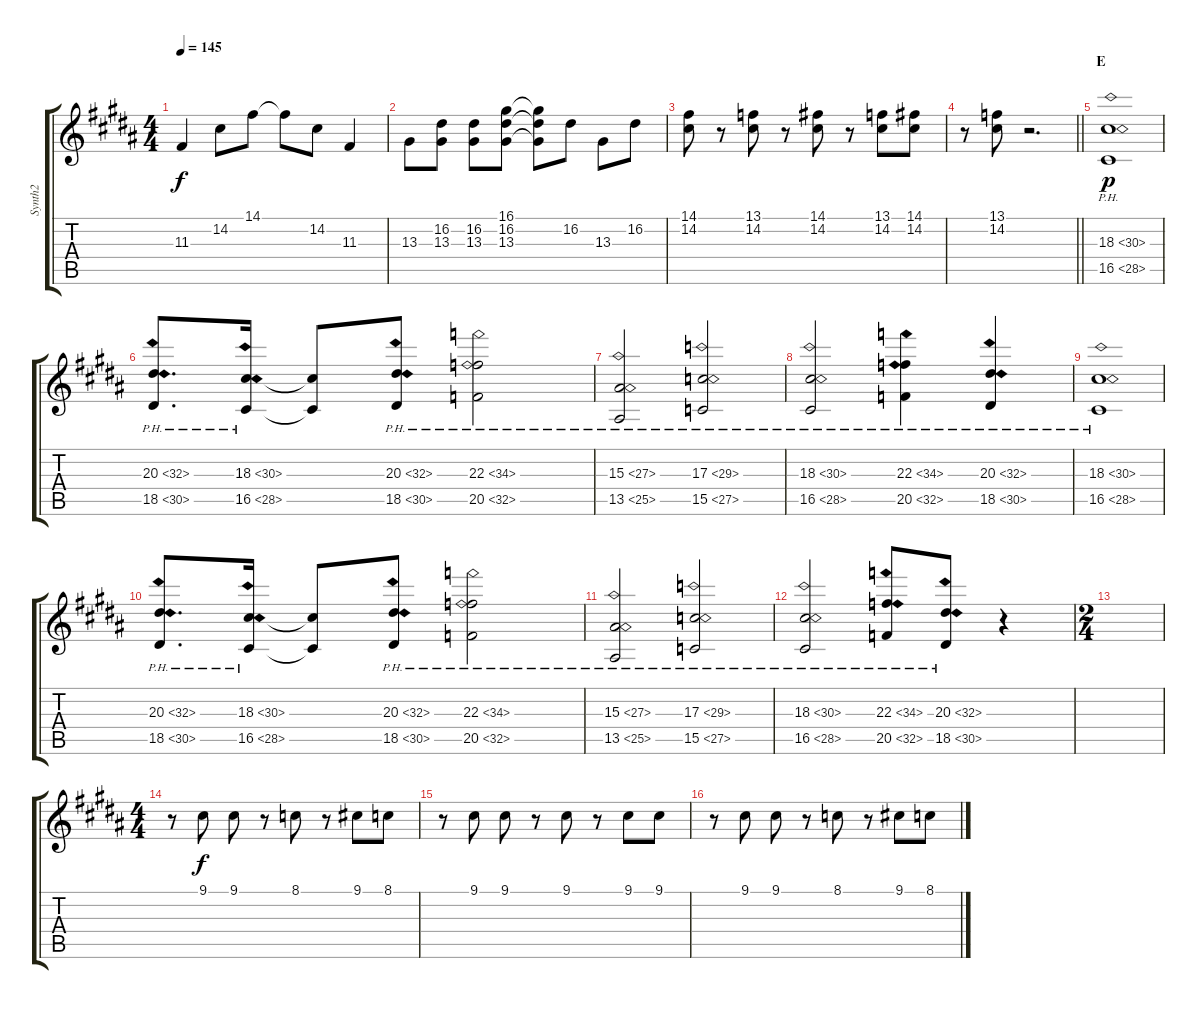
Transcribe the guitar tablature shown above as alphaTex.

\track ("Synth2" "Synth2") {instrument tremolostrings}
\staff {score tabs}
\tuning (E4 B3 G3 D3 A2 E2) {hide}
\ts (4 4)
\tempo 145
\clef g2
\ks b
11.3.4{dy f} 14.2.8 14.1.8 14.1{t}.8 14.2.8 11.3.4 |
13.3.8 (16.2 13.3).8 (16.2 13.3).8 (16.1 16.2 13.3).8 (16.1{t} 16.2{t} 13.3{t}).8 16.2.8 13.3.8 16.2.8 |
(14.1 14.2).8 r.8 (13.1 14.2).8 r.8 (14.1 14.2).8 r.8 (13.1 14.2).8 (14.1 14.2).8 |
\barLineRight lightlight
r.8 (13.1 14.2).8 r.2{d} |
\section ("" "E")
(18.3{ph 12} 16.5{ph 12}).1{dy p} |
(20.3{ph 12} 18.5{ph 12}).8{d} (18.3{ph 12} 16.5{ph 12}).16 (18.3{t} 16.5{t}).8 (20.3{ph 12} 18.5{ph 12}).8 (22.3{ph 12} 20.5{ph 12}).2 |
(15.3{ph 12} 13.5{ph 12}).2 (17.3{ph 12} 15.5{ph 12}).2 |
(18.3{ph 12} 16.5{ph 12}).2 (22.3{ph 12} 20.5{ph 12}).4 (20.3{ph 12} 18.5{ph 12}).4 |
(18.3{ph 12} 16.5{ph 12}).1 |
(20.3{ph 12} 18.5{ph 12}).8{d} (18.3{ph 12} 16.5{ph 12}).16 (18.3{t} 16.5{t}).8 (20.3{ph 12} 18.5{ph 12}).8 (22.3{ph 12} 20.5{ph 12}).2 |
(15.3{ph 12} 13.5{ph 12}).2 (17.3{ph 12} 15.5{ph 12}).2 |
(18.3{ph 12} 16.5{ph 12}).2 (22.3{ph 12} 20.5{ph 12}).8 (20.3{ph 12} 18.5{ph 12}).8 r.4 |
\ts (2 4)
|
\ts (4 4)
r.8 9.1.8{dy f} 9.1.8 r.8 8.1.8 r.8 9.1.8 8.1.8 |
r.8 9.1.8 9.1.8 r.8 9.1.8 r.8 9.1.8 9.1.8 |
r.8 9.1.8 9.1.8 r.8 8.1.8 r.8 9.1.8 8.1.8
